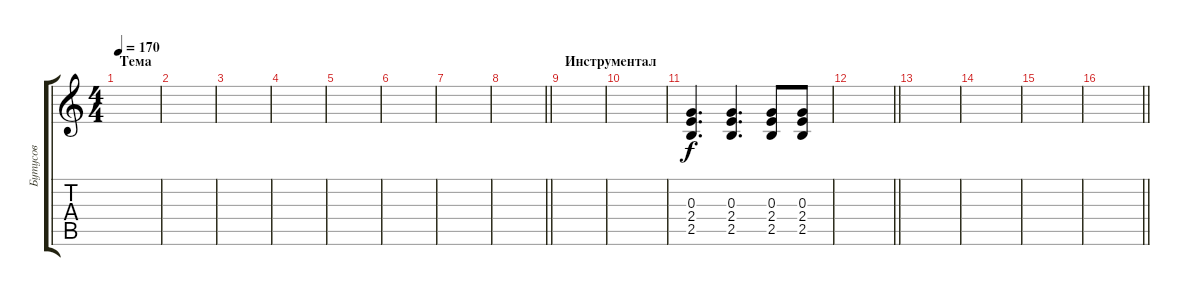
\track ("Бутусов" "Бутусов") {instrument electricguitarclean}
\staff {score tabs}
\tuning (E4 B3 G3 D3 A2 E2) {hide}
\ts (4 4)
\section ("" "Тема")
\tempo 170
\clef g2
\ks c
|
|
|
|
|
|
|
\barLineRight lightlight
|
\section ("" "Инструментал")
|
|
(0.3 2.4 2.5).4{d} (0.3 2.4 2.5).4{d} (0.3 2.4 2.5).8 (0.3 2.4 2.5).8 |
\barLineRight lightlight
|
|
|
|
\barLineRight lightlight
